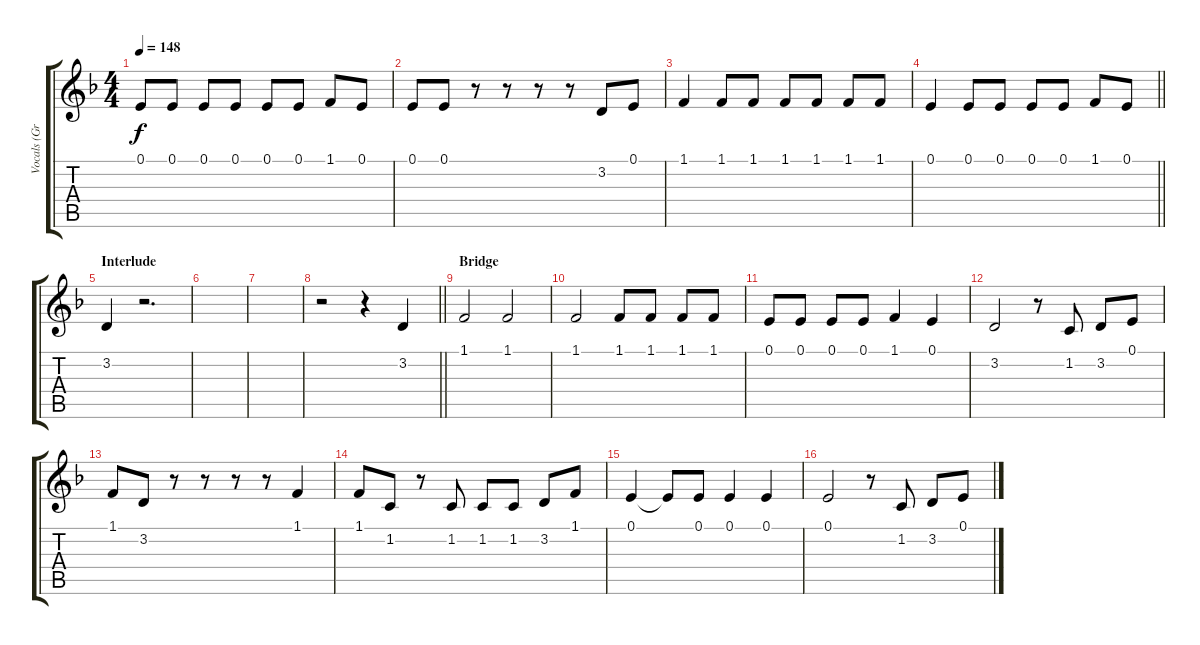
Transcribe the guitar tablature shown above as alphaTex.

\track ("Vocals (Greg Graffin)" "Vocals (Gr") {instrument oboe}
\staff {score tabs}
\tuning (E4 B3 G3 D3 A2 E2) {hide}
\ts (4 4)
\tempo 148
\clef g2
\ks f
0.1.8{dy f} 0.1.8 0.1.8 0.1.8 0.1.8 0.1.8 1.1.8 0.1.8 |
0.1.8 0.1.8 r.8 r.8 r.8 r.8 3.2.8 0.1.8 |
1.1.4 1.1.8 1.1.8 1.1.8 1.1.8 1.1.8 1.1.8 |
\barLineRight lightlight
0.1.4 0.1.8 0.1.8 0.1.8 0.1.8 1.1.8 0.1.8 |
\section ("" "Interlude")
3.2.4 r.2{d} |
|
|
\barLineRight lightlight
r.2 r.4 3.2.4 |
\section ("" "Bridge")
1.1.2 1.1.2 |
1.1.2 1.1.8 1.1.8 1.1.8 1.1.8 |
0.1.8 0.1.8 0.1.8 0.1.8 1.1.4 0.1.4 |
3.2.2 r.8 1.2.8 3.2.8 0.1.8 |
1.1.8 3.2.8 r.8 r.8 r.8 r.8 1.1.4 |
1.1.8 1.2.8 r.8 1.2.8 1.2.8 1.2.8 3.2.8 1.1.8 |
0.1.4 0.1{t}.8 0.1.8 0.1.4 0.1.4 |
0.1.2 r.8 1.2.8 3.2.8 0.1.8
